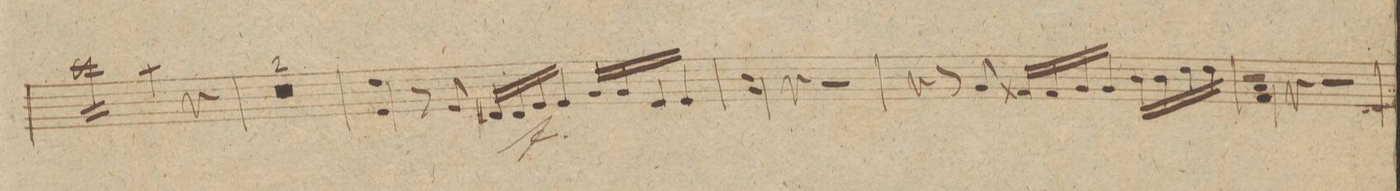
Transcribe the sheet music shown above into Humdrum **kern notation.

**kern	**dynam
*I"Violino IIdo	*
*clefG2	*
*k[f#c#g#]	*
*met(c|)	*
*M2/2	*
16ccc#\LL	.
16ccc#\	.
16ccc#\	.
16ccc#\	.
16ccc#\	.
16ccc#\	.
16ccc#\	.
16ccc#\JJ	.
4aa\	.
4r	.
*Xtremolo	*
=10	=10
0r	.
=11	=11
=12	=12
4e\ 4dd	.
8r	.
8e/	.
16d#X/LL	.
16d#/	.
16e/	f
16e/JJ	.
16g#/LL	.
16g#/	.
16e/	.
16e/JJ	.
=13	=13
4g#\ 4b	.
4r	.
2r	.
=14	=14
4r	.
8r	.
8g#/	.
16f##X/LL	.
16f##/	.
16g#/	.
16g#/JJ	.
16b\LL	.
16b\	.
16dd\	.
16dd\JJ	.
=15	=15
4f#\ 4a	.
4r	.
2r	.
=16	=16
*-	*-
